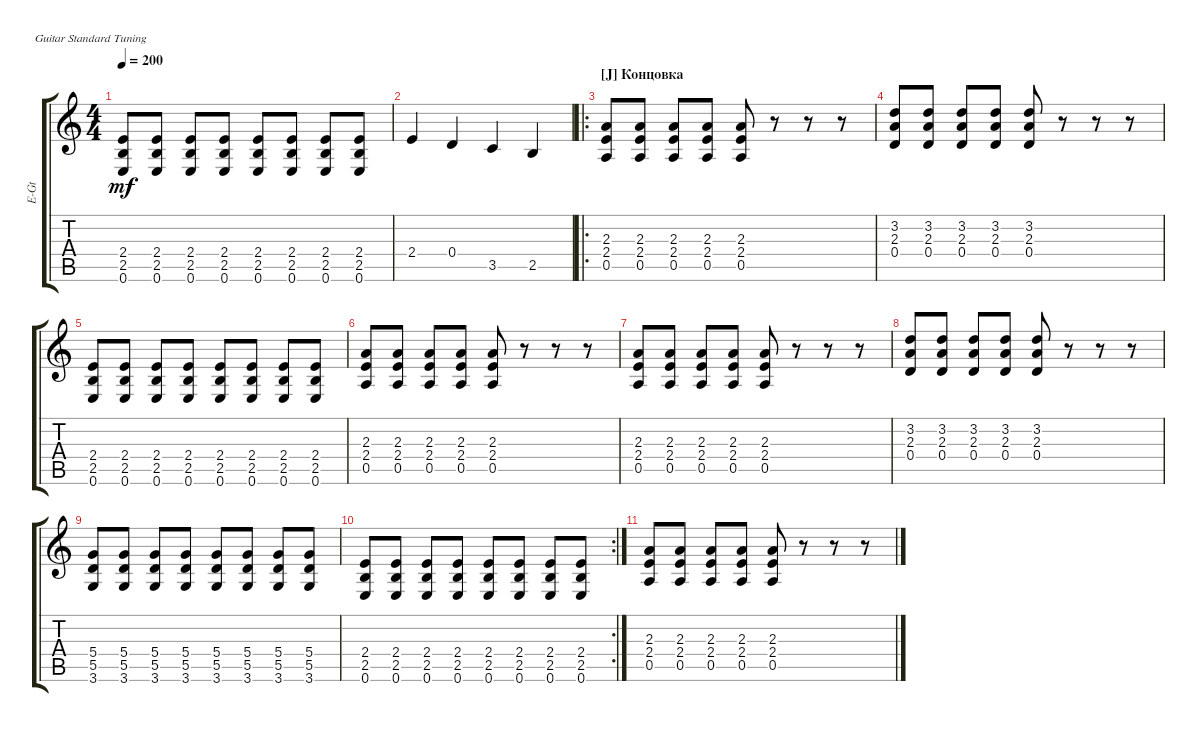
\track ("Electric Guitar" "E-Gt") {instrument overdrivenguitar}
\staff {score tabs}
\tuning (E4 B3 G3 D3 A2 E2)
\ts (4 4)
\tempo 200
\clef g2
\ks c
(0.6 2.5 2.4).8{dy mf} (0.6 2.5 2.4).8 (0.6 2.5 2.4).8 (0.6 2.5 2.4).8 (0.6 2.5 2.4).8 (0.6 2.5 2.4).8 (0.6 2.5 2.4).8 (0.6 2.5 2.4).8 |
2.4.4 0.4.4 3.5.4 2.5.4 |
\ro
\section ("J" "Концовка")
(0.5 2.4 2.3).8 (0.5 2.4 2.3).8 (0.5 2.4 2.3).8 (0.5 2.3 2.4).8 (0.5 2.4 2.3).8 r.8 r.8 r.8 |
(0.4 2.3 3.2).8 (0.4 2.3 3.2).8 (0.4 2.3 3.2).8 (0.4 2.3 3.2).8 (0.4 2.3 3.2).8 r.8 r.8 r.8 |
(0.6 2.5 2.4).8 (0.6 2.5 2.4).8 (0.6 2.5 2.4).8 (0.6 2.5 2.4).8 (0.6 2.5 2.4).8 (0.6 2.5 2.4).8 (0.6 2.5 2.4).8 (0.6 2.5 2.4).8 |
(0.5 2.4 2.3).8 (0.5 2.4 2.3).8 (0.5 2.4 2.3).8 (0.5 2.4 2.3).8 (0.5 2.4 2.3).8 r.8 r.8 r.8 |
(0.5 2.4 2.3).8 (0.5 2.4 2.3).8 (0.5 2.4 2.3).8 (0.5 2.4 2.3).8 (0.5 2.4 2.3).8 r.8 r.8 r.8 |
(0.4 2.3 3.2).8 (0.4 2.3 3.2).8 (0.4 2.3 3.2).8 (0.4 2.3 3.2).8 (0.4 2.3 3.2).8 r.8 r.8 r.8 |
(3.6 5.5 5.4).8 (3.6 5.5 5.4).8 (3.6 5.5 5.4).8 (3.6 5.5 5.4).8 (3.6 5.5 5.4).8 (3.6 5.5 5.4).8 (3.6 5.5 5.4).8 (3.6 5.5 5.4).8 |
\rc 2
(0.6 2.5 2.4).8 (0.6 2.5 2.4).8 (0.6 2.5 2.4).8 (0.6 2.5 2.4).8 (0.6 2.5 2.4).8 (0.6 2.5 2.4).8 (0.6 2.5 2.4).8 (0.6 2.5 2.4).8 |
(0.5 2.4 2.3).8 (0.5 2.4 2.3).8 (0.5 2.4 2.3).8 (0.5 2.3 2.4).8 (0.5 2.4 2.3).8 r.8 r.8 r.8
